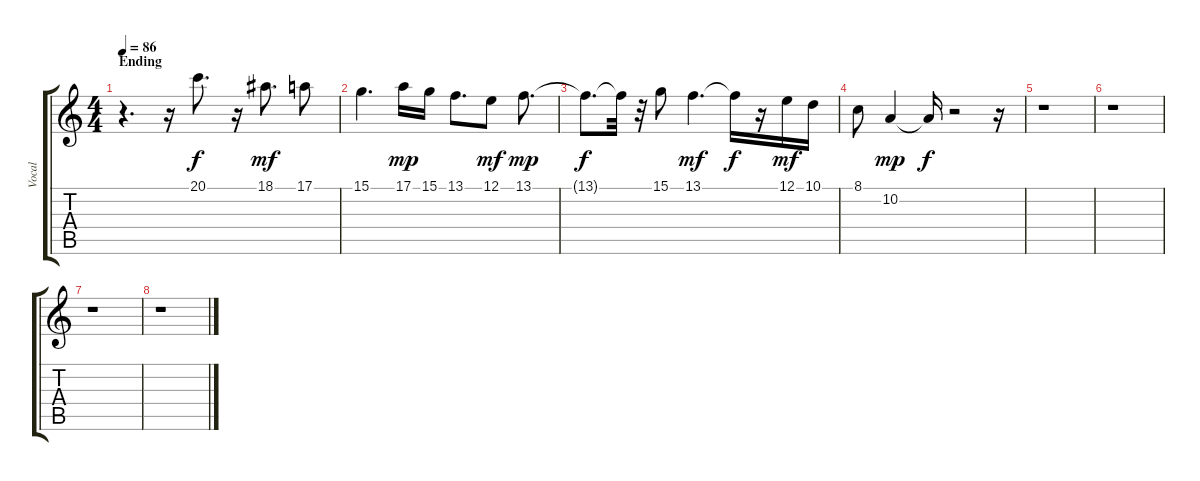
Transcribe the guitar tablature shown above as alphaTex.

\track ("Vocal" "Vocal") {instrument flute}
\staff {score tabs}
\tuning (E4 B3 G3 D3 A2 E2) {hide}
\ts (4 4)
\section ("" "Ending")
\tempo 86
\clef g2
\ks c
r.4{d dy f} r.16 20.1.8{d} r.16 18.1.8{d dy mf} 17.1.8 |
15.1.4{d} 17.1.16{dy mp} 15.1.16 13.1.8{d} 12.1.8{dy mf} 13.1.8{d dy mp} |
13.1{t}.8{d dy f} 13.1{t}.32 r.32 15.1.8 13.1.4{d dy mf} 13.1{t}.16{dy f} r.16 12.1.16{dy mf} 10.1.16 |
8.1.8 10.2.4{dy mp} 10.2{t}.16{dy f} r.2 r.16 |
r.1 |
r.1 |
r.1 |
r.1
